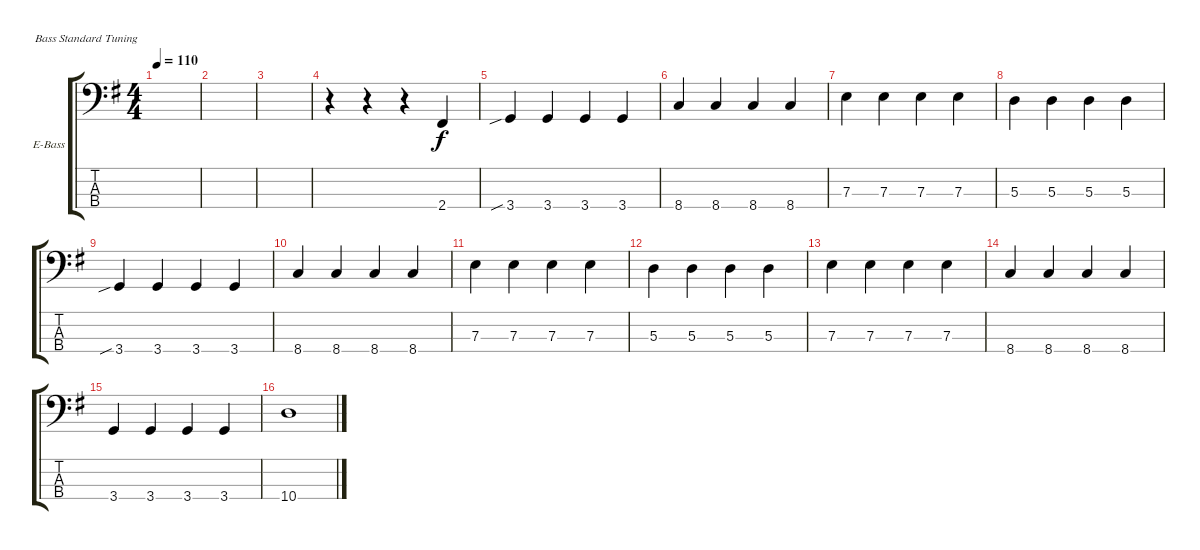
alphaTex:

\defaultSystemsLayout 4
\bracketExtendMode groupsimilarinstruments
\firstSystemTrackNameOrientation horizontal
\otherSystemsTrackNameOrientation horizontal
\track ("Electric Bass" "E-Bass") {instrument electricbassfinger}
\staff {score tabs}
\tuning (G2 D2 A1 E1)
\ts (4 4)
\tempo 110
\clef f4
\ks g
|
|
|
r.4 r.4 r.4 2.4.4 |
3.4{sib}.4 3.4.4 3.4.4 3.4.4 |
8.4.4 8.4.4 8.4.4 8.4.4 |
7.3.4 7.3.4 7.3.4 7.3.4 |
5.3.4 5.3.4 5.3.4 5.3.4 |
3.4{sib}.4 3.4.4 3.4.4 3.4.4 |
8.4.4 8.4.4 8.4.4 8.4.4 |
7.3.4 7.3.4 7.3.4 7.3.4 |
5.3.4 5.3.4 5.3.4 5.3.4 |
7.3.4 7.3.4 7.3.4 7.3.4 |
8.4.4 8.4.4 8.4.4 8.4.4 |
3.4.4 3.4.4 3.4.4 3.4.4 |
10.4.1
